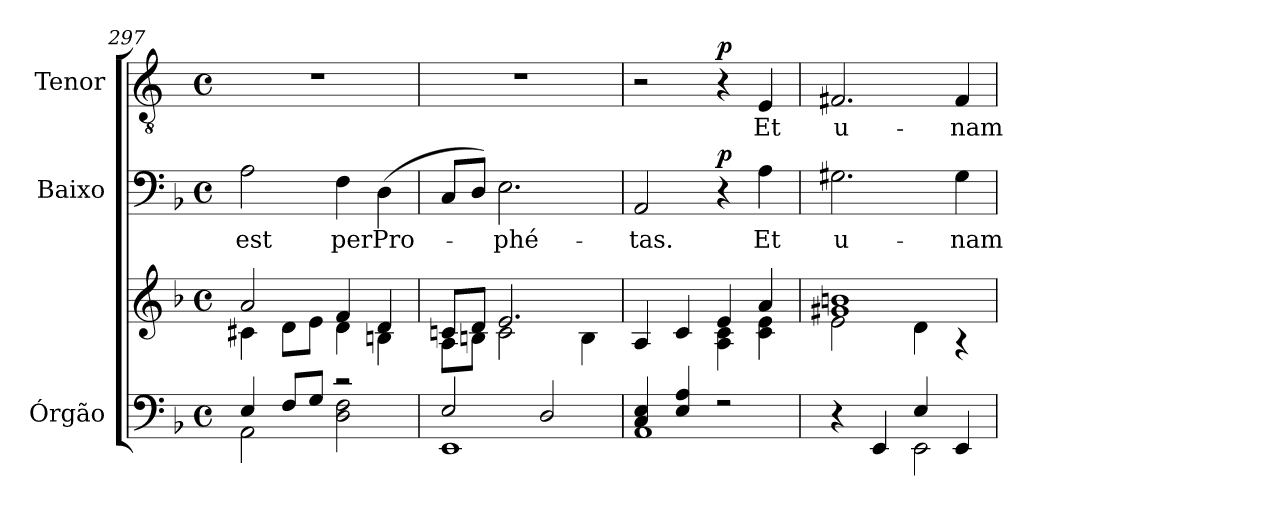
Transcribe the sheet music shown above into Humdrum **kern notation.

**kern	**kern	**kern	**text	**dynam	**kern	**text	**dynam
*part3	*part3	*part2	*part2	*part2	*part1	*part1	*part1
*staff4	*staff3	*staff2	*staff2	*staff2	*staff1	*staff1	*staff1
*I"Órgão	*	*I"Baixo	*	*	*I"Tenor	*	*
*I'Órg.	*	*	*	*	*I'Tr.	*	*
*clefF4	*clefG2	*clefF4	*	*	*clefGv2	*	*
*	*	*	*	*	*ITrd4c7	*	*
*k[b-]	*k[b-]	*k[b-]	*	*	*k[b-]	*	*
*F:	*F:	*F:	*	*	*F:	*	*
*M4/4	*M4/4	*M4/4	*	*	*M4/4	*	*
*met(c)	*met(c)	*met(c)	*	*	*met(c)	*	*
=297	=297	=297	=297	=297	=297	=297	=297
*^	*^	*	*	*	*	*	*
!	!	!	!	!	!LO:LY:b:color=#000000	!	!	!	!
4Ei/	2AAi\	2ai/	4c#Xi\	2Ai\	est	.	1r	.	.
8Fi/L	.	.	8di\L	.	.	.	.	.	.
8Gi/J	.	.	8ei\J	.	.	.	.	.	.
!	!	!	!	!	!LO:LY:b:color=#000000	!	!	!	!
2r	2Di\ 2Fi	4fi/	4di\	4Fi\	per	.	.	.	.
!	!	!	!	!	!LO:LY:b:color=#000000	!	!	!	!
.	.	4di/	4Bni\	(4Di\	Pro-	.	.	.	.
=298	=298	=298	=298	=298	=298	=298	=298	=298	=298
2Ei/	1EEi	8cni/L	8Ai\L	8Ci/L	.	.	1r	.	.
.	.	8di/J	8Bni\J	8Di/J)	.	.	.	.	.
!	!	!	!	!	!LO:LY:b:color=#000000	!	!	!	!
.	.	2.ei/	2ci\	2.Ei\	-phé-	.	.	.	.
2Di/	.	.	.	.	.	.	.	.	.
.	.	.	4Bi\	.	.	.	.	.	.
=299	=299	=299	=299	=299	=299	=299	=299	=299	=299
!	!	!	!	!	!LO:LY:b:color=#000000	!	!	!	!
4Ci/ 4Ei	1AAi	4Ai/	2ryy	2AAi/	-tas.	.	2r	.	.
4Ei/ 4Ai	.	4ci/	.	.	.	.	.	.	.
2r	.	4ei/	4Ai\ 4ci	4r	.	p	4r	.	p
!	!	!	!	!	!LO:LY:b:color=#000000	!	!	!	!
!	!	!	!	!	!	!	!	!LO:LY:b:color=#000000	!
.	.	4ai/	4ci\ 4ei	4Ai\	Et	.	4AAi/	Et	.
=300	=300	=300	=300	=300	=300	=300	=300	=300	=300
!	!	!	!	!	!LO:LY:b:color=#000000	!	!	!	!
!	!	!	!	!	!	!	!	!LO:LY:b:color=#000000	!
4r	2ryy	1g#Xi 1bni	2ei\	2.G#Xi\	u-	.	2.BBni/	u-	.
4EEi/	.	.	.	.	.	.	.	.	.
4Ei/	2EEi\	.	4di\	.	.	.	.	.	.
!	!	!	!	!	!LO:LY:b:color=#000000	!	!	!	!
!	!	!	!	!	!	!	!	!LO:LY:b:color=#000000	!
4EEi/	.	.	4r	4G#i\	-nam	.	4BBi/	-nam	.
*v	*v	*	*	*	*	*	*	*	*
*	*v	*v	*	*	*	*	*	*
=	=	=	=	=	=	=	=
*-	*-	*-	*-	*-	*-	*-	*-
